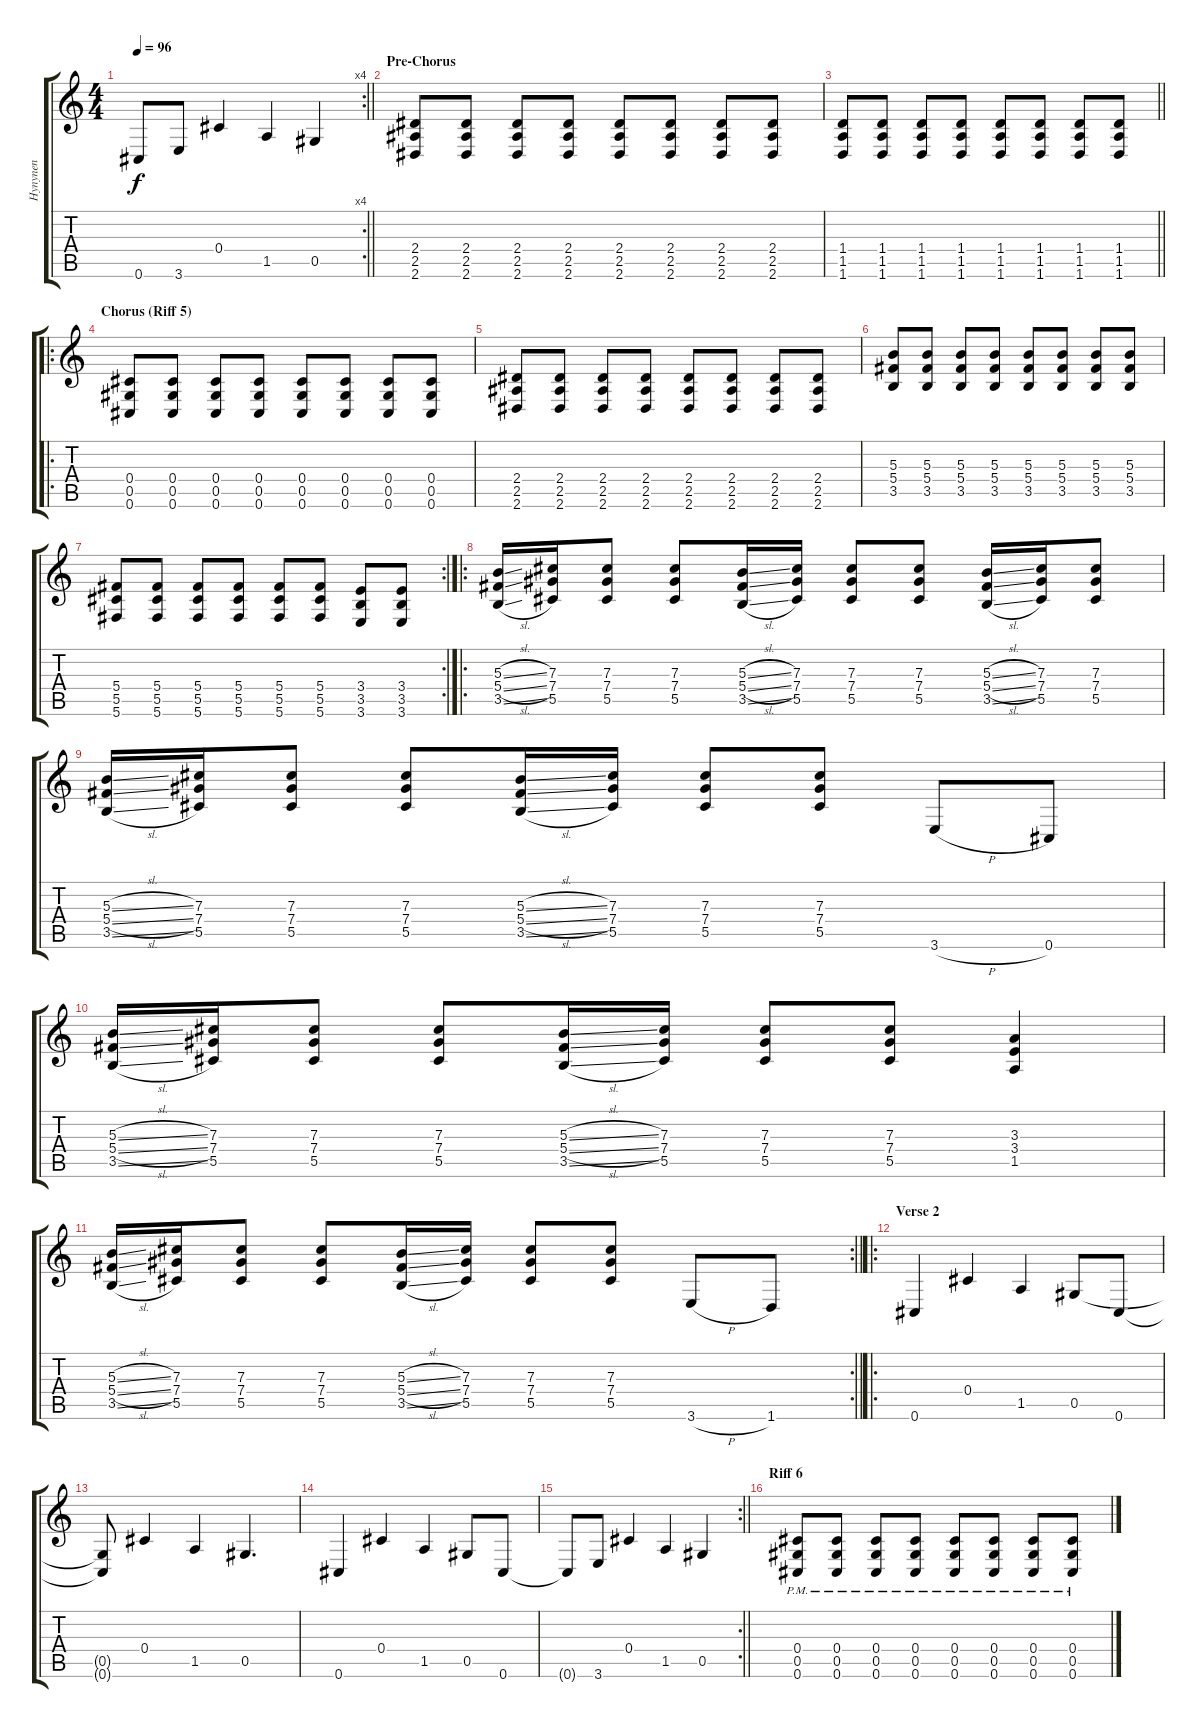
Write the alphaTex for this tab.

\track ("Hynynen" "Hynynen") {instrument distortionguitar}
\staff {score tabs}
\tuning (Eb4 Bb3 Gb3 Db3 Ab2 Db2) {hide}
\rc 4
\ts (4 4)
\tempo 96
\clef g2
\barLineRight lightlight
\ks c
0.6{t}.8{dy f} 3.6.8 0.4.4 1.5.4 0.5.4 |
\section ("" "Pre-Chorus")
(2.4 2.5 2.6).8 (2.4 2.5 2.6).8 (2.4 2.5 2.6).8 (2.4 2.5 2.6).8 (2.4 2.5 2.6).8 (2.4 2.5 2.6).8 (2.4 2.5 2.6).8 (2.4 2.5 2.6).8 |
\barLineRight lightlight
(1.4 1.5 1.6).8 (1.4 1.5 1.6).8 (1.4 1.5 1.6).8 (1.4 1.5 1.6).8 (1.4 1.5 1.6).8 (1.4 1.5 1.6).8 (1.4 1.5 1.6).8 (1.4 1.5 1.6).8 |
\ro
\section ("" "Chorus (Riff 5)")
(0.4 0.5 0.6).8 (0.4 0.5 0.6).8 (0.4 0.5 0.6).8 (0.4 0.5 0.6).8 (0.4 0.5 0.6).8 (0.4 0.5 0.6).8 (0.4 0.5 0.6).8 (0.4 0.5 0.6).8 |
(2.4 2.5 2.6).8 (2.4 2.5 2.6).8 (2.4 2.5 2.6).8 (2.4 2.5 2.6).8 (2.4 2.5 2.6).8 (2.4 2.5 2.6).8 (2.4 2.5 2.6).8 (2.4 2.5 2.6).8 |
(5.3 5.4 3.5).8 (5.3 5.4 3.5).8 (5.3 5.4 3.5).8 (5.3 5.4 3.5).8 (5.3 5.4 3.5).8 (5.3 5.4 3.5).8 (5.3 5.4 3.5).8 (5.3 5.4 3.5).8 |
\rc 2
(5.4 5.5 5.6).8 (5.4 5.5 5.6).8 (5.4 5.5 5.6).8 (5.4 5.5 5.6).8 (5.4 5.5 5.6).8 (5.4 5.5 5.6).8 (3.4 3.5 3.6).8 (3.4 3.5 3.6).8 |
\ro
(5.3{sl} 5.4{sl} 3.5{sl}).16 (7.3 7.4 5.5).16 (7.3 7.4 5.5).8 (7.3 7.4 5.5).8 (5.3{sl} 5.4{sl} 3.5{sl}).16 (7.3 7.4 5.5).16 (7.3 7.4 5.5).8 (7.3 7.4 5.5).8 (5.3{sl} 5.4{sl} 3.5{sl}).16 (7.3 7.4 5.5).16 (7.3 7.4 5.5).8 |
(5.3{sl} 5.4{sl} 3.5{sl}).16 (7.3 7.4 5.5).16 (7.3 7.4 5.5).8 (7.3 7.4 5.5).8 (5.3{sl} 5.4{sl} 3.5{sl}).16 (7.3 7.4 5.5).16 (7.3 7.4 5.5).8 (7.3 7.4 5.5).8 3.6{h}.8 0.6.8 |
(5.3{sl} 5.4{sl} 3.5{sl}).16 (7.3 7.4 5.5).16 (7.3 7.4 5.5).8 (7.3 7.4 5.5).8 (5.3{sl} 5.4{sl} 3.5{sl}).16 (7.3 7.4 5.5).16 (7.3 7.4 5.5).8 (7.3 7.4 5.5).8 (3.3 3.4 1.5).4 |
\rc 2
\barLineRight lightlight
(5.3{sl} 5.4{sl} 3.5{sl}).16 (7.3 7.4 5.5).16 (7.3 7.4 5.5).8 (7.3 7.4 5.5).8 (5.3{sl} 5.4{sl} 3.5{sl}).16 (7.3 7.4 5.5).16 (7.3 7.4 5.5).8 (7.3 7.4 5.5).8 3.6{h}.8 1.6.8 |
\ro
\section ("" "Verse 2")
0.6.4 0.4.4 1.5.4 0.5.8 0.6.8 |
(0.5{t} 0.6{t}).8 0.4.4 1.5.4 0.5.4{d} |
0.6.4 0.4.4 1.5.4 0.5.8 0.6.8 |
\rc 2
\barLineRight lightlight
0.6{t}.8 3.6.8 0.4.4 1.5.4 0.5.4 |
\section ("" "Riff 6")
(0.4{pm} 0.5{pm} 0.6{pm}).8 (0.4{pm} 0.5{pm} 0.6{pm}).8 (0.4{pm} 0.5{pm} 0.6{pm}).8 (0.4{pm} 0.5{pm} 0.6{pm}).8 (0.4{pm} 0.5{pm} 0.6{pm}).8 (0.4{pm} 0.5{pm} 0.6{pm}).8 (0.4{pm} 0.5{pm} 0.6{pm}).8 (0.4{pm} 0.5{pm} 0.6{pm}).8
